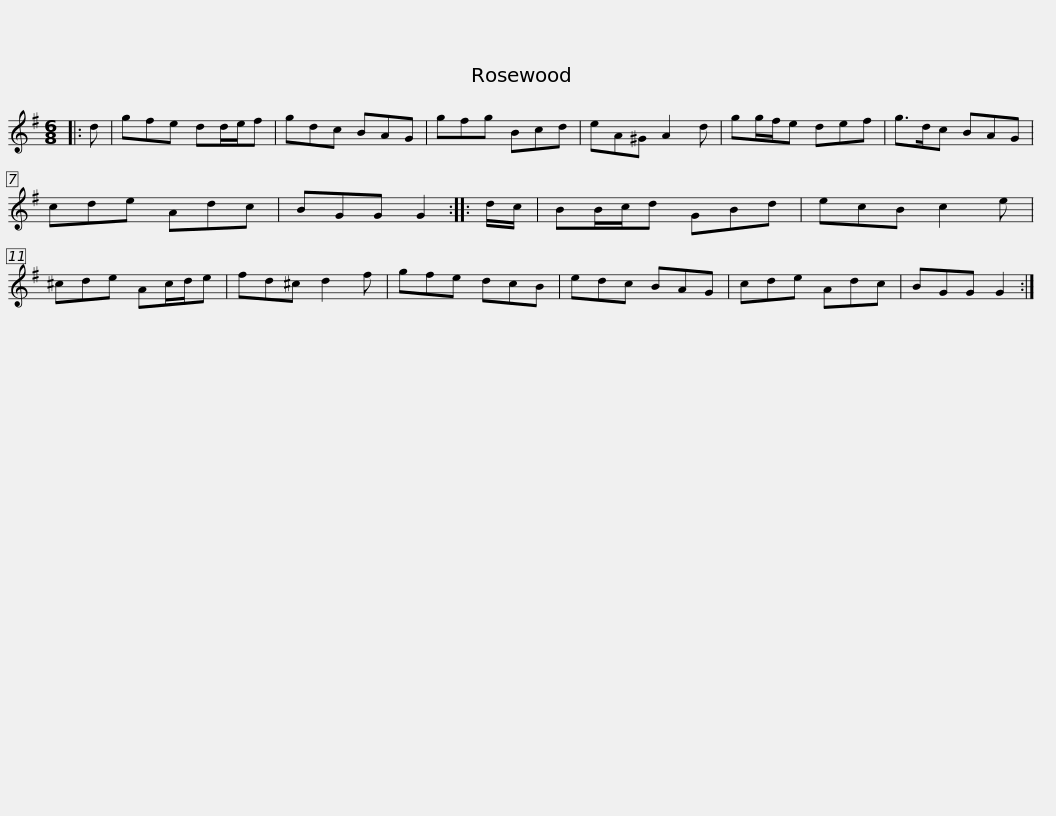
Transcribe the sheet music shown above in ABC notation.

X:1
L:1/8
M:6/8
I:linebreak $
K:G
V:1 treble
V:1
|: d | gfe dd/e/f | gdc BAG | gfg Bcd | eA^G A2 d | %5
 gg/f/e def | g>dc BAG |$ cde Adc | BGG G2 :: d/c/ | %10
 BB/c/d GBd | ecB c2 e | ^cde Ac/d/e | fd^c d2 f | gfe dcB |$ %15
 edc BAG | cde Adc | BGG G2 :| %18
